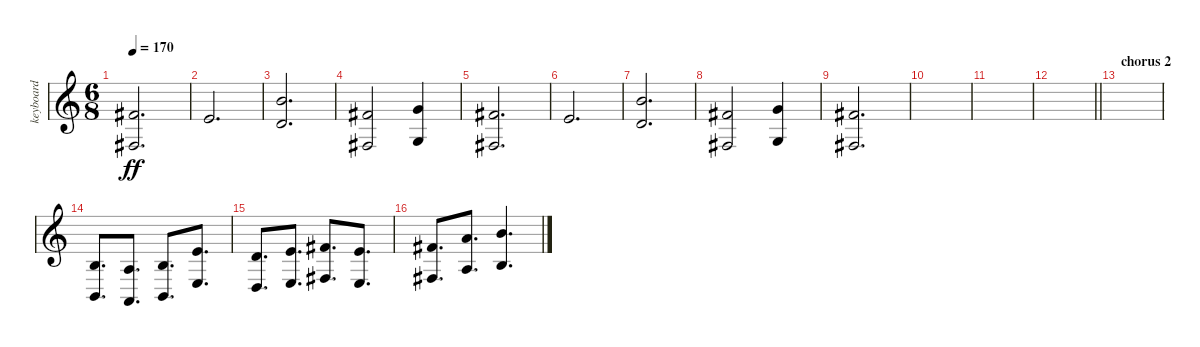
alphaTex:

\track ("keyboard" "keyboard") {instrument electricpiano2}
\staff {score}
\tuning (E4 B3 G3 D3 A2 E2) {hide}
\ts (6 8)
\tempo 170
\clef g2
\ks c
(11.3 4.4).2{d dy ff} |
9.3.2{d} |
(12.2 7.3).2{d} |
(11.3 4.4).2 (12.3 5.4).4 |
(11.3 4.4).2{d} |
9.3.2{d} |
(12.2 7.3).2{d} |
(11.3 4.4).2 (12.3 5.4).4 |
(11.3 4.4).2{d} |
|
|
\barLineRight lightlight
|
\section ("" "chorus 2")
|
(9.4 2.5).8{d instrument electricpiano2} (7.4 0.5).8{d} (9.4 2.5).8{d} (9.3 2.4).8{d} |
(7.3 0.4).8{d} (9.3 2.4).8{d} (7.2 4.4).8{d} (9.3 2.4).8{d} |
(7.2 4.4).8{d} (10.2 2.3).8{d} (12.2 4.3).4{d}
